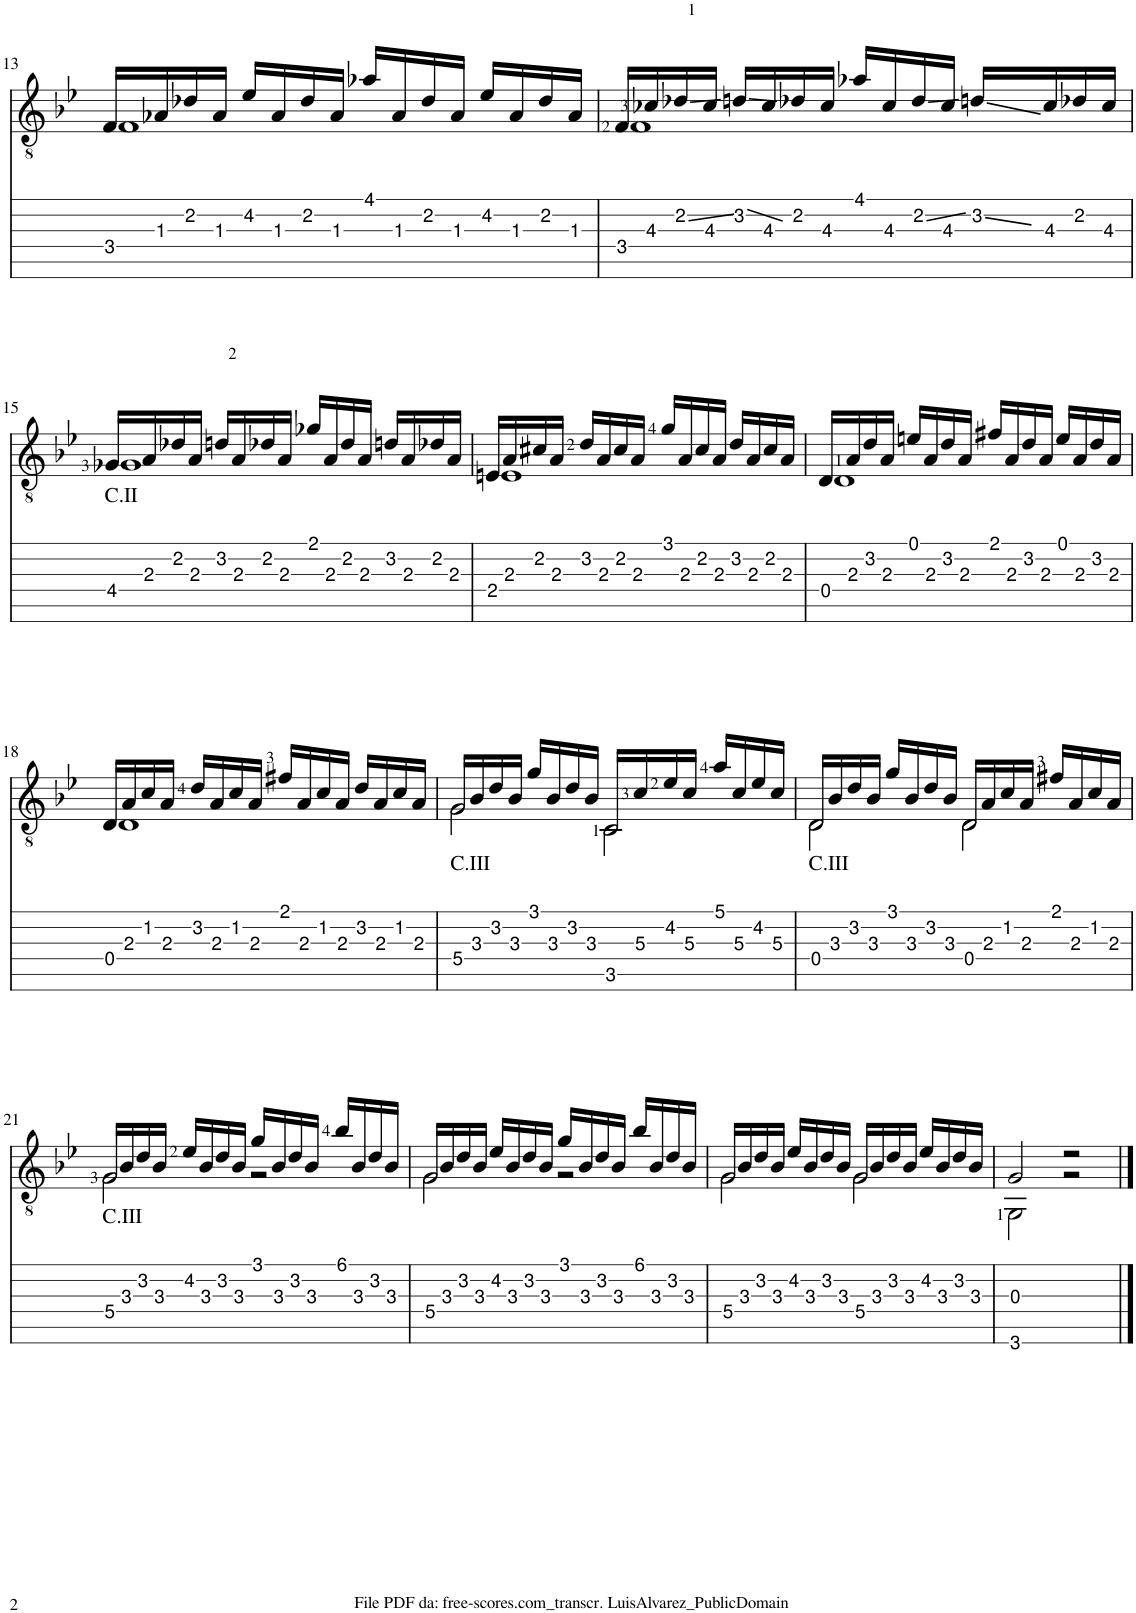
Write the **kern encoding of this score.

**kern	**kern
*part1	*part1
*staff2	*staff1
*I"Guitar	*
*I'Guit.	*
!!LO:PB:g=z
*	*clefGv2
*k[b-e-]	*k[b-e-]
*M4/4	*M4/4
=13	=13
*^	*^
16FLL	1F	16F/LL	1F
16A-J	.	16A-X/	.
16d-L	.	16d-X/	.
16A-JJ	.	16A-/JJ	.
16e-LL	.	16e-/LL	.
16A-J	.	16A-/	.
16d-L	.	16d-/	.
16A-JJ	.	16A-/JJ	.
16a-LL	.	16a-X/LL	.
16A-J	.	16A-/	.
16d-L	.	16d-/	.
16A-JJ	.	16A-/JJ	.
16e-LL	.	16e-/LL	.
16A-J	.	16A-/	.
16d-L	.	16d-/	.
16A-JJ	.	16A-/JJ	.
=14	=14	=14	=14
16FLL	1F	16F/LL	1F
16c-J	.	16c-X/	.
16d-L	.	16d-X/	.
16c-JJ	.	16c-/JJ	.
16dLL	.	16dn/LL	.
16c-J	.	16c-/	.
16d-L	.	16d-X/	.
16c-JJ	.	16c-/JJ	.
16a-LL	.	16a-X/LL	.
16c-J	.	16c-/	.
16d-L	.	16d-/	.
16c-JJ	.	16c-/JJ	.
16dLL	.	16dn/LL	.
16c-J	.	16c-/	.
16d-L	.	16d-X/	.
16c-JJ	.	16c-/JJ	.
!!LO:LB:g=z	!!
=15	=15	=15	=15
!LO:TX:a:t=C.II	!	!	!
16G-LL	1G-	16G-X/LL	1G-
16AJ	.	16A/	.
16d-L	.	16d-X/	.
16AJJ	.	16A/JJ	.
16dLL	.	16dn/LL	.
16AJ	.	16A/	.
16d-L	.	16d-X/	.
16AJJ	.	16A/JJ	.
16g-LL	.	16g-X/LL	.
16AJ	.	16A/	.
16d-L	.	16d-/	.
16AJJ	.	16A/JJ	.
16dLL	.	16dn/LL	.
16AJ	.	16A/	.
16d-L	.	16d-X/	.
16AJJ	.	16A/JJ	.
=16	=16	=16	=16
16ELL	1E	16En/LL	1E
16AJ	.	16A/	.
16c#L	.	16c#X/	.
16AJJ	.	16A/JJ	.
16dLL	.	16d/LL	.
16AJ	.	16A/	.
16c#L	.	16c#/	.
16AJJ	.	16A/JJ	.
16gLL	.	16g/LL	.
16AJ	.	16A/	.
16c#L	.	16c#/	.
16AJJ	.	16A/JJ	.
16dLL	.	16d/LL	.
16AJ	.	16A/	.
16c#L	.	16c#/	.
16AJJ	.	16A/JJ	.
=17	=17	=17	=17
16DLL	1D	16D/LL	1D
16AJ	.	16A/	.
16dL	.	16d/	.
16AJJ	.	16A/JJ	.
16eLL	.	16en/LL	.
16AJ	.	16A/	.
16dL	.	16d/	.
16AJJ	.	16A/JJ	.
16f#LL	.	16f#X/LL	.
16AJ	.	16A/	.
16dL	.	16d/	.
16AJJ	.	16A/JJ	.
16eLL	.	16e/LL	.
16AJ	.	16A/	.
16dL	.	16d/	.
16AJJ	.	16A/JJ	.
!!LO:LB:g=z	!!
=18	=18	=18	=18
16DLL	1D	16D/LL	1D
16AJ	.	16A/	.
16cL	.	16c/	.
16AJJ	.	16A/JJ	.
16dLL	.	16d/LL	.
16AJ	.	16A/	.
16cL	.	16c/	.
16AJJ	.	16A/JJ	.
16f#LL	.	16f#X/LL	.
16AJ	.	16A/	.
16cL	.	16c/	.
16AJJ	.	16A/JJ	.
16dLL	.	16d/LL	.
16AJ	.	16A/	.
16cL	.	16c/	.
16AJJ	.	16A/JJ	.
=19	=19	=19	=19
!LO:TX:a:t=C.III	!	!	!
!	!	!LO:N:head=open	!
16GLL	2G	16G/LL	2G\
16B-J	.	16B-/	.
16dL	.	16d/	.
16B-JJ	.	16B-/JJ	.
16gLL	.	16g/LL	.
16B-J	.	16B-/	.
16dL	.	16d/	.
16B-JJ	.	16B-/JJ	.
!	!	!LO:N:head=open	!
16CLL	2C	16C/LL	2C\
16cJ	.	16c/	.
16e-L	.	16e-/	.
16cJJ	.	16c/JJ	.
16aLL	.	16a/LL	.
16cJ	.	16c/	.
16e-L	.	16e-/	.
16cJJ	.	16c/JJ	.
=20	=20	=20	=20
!LO:TX:a:t=C.III	!	!	!
!	!	!LO:N:head=open	!
16DLL	2D	16D/LL	2D\
16B-J	.	16B-/	.
16dL	.	16d/	.
16B-JJ	.	16B-/JJ	.
16gLL	.	16g/LL	.
16B-J	.	16B-/	.
16dL	.	16d/	.
16B-JJ	.	16B-/JJ	.
!	!	!LO:N:head=open	!
16DLL	2D	16D/LL	2D\
16AJ	.	16A/	.
16cL	.	16c/	.
16AJJ	.	16A/JJ	.
16f#LL	.	16f#X/LL	.
16AJ	.	16A/	.
16cL	.	16c/	.
16AJJ	.	16A/JJ	.
!!LO:LB:g=z	!!
=21	=21	=21	=21
!LO:TX:a:t=C.III	!	!	!
!	!	!LO:N:head=open	!
16GLL	2G	16G/LL	2G\
16B-J	.	16B-/	.
16dL	.	16d/	.
16B-JJ	.	16B-/JJ	.
16e-LL	.	16e-/LL	.
16B-J	.	16B-/	.
16dL	.	16d/	.
16B-JJ	.	16B-/JJ	.
16gLL	2r	16g/LL	2r
16B-J	.	16B-/	.
16dL	.	16d/	.
16B-JJ	.	16B-/JJ	.
16b-LL	.	16b-/LL	.
16B-J	.	16B-/	.
16dL	.	16d/	.
16B-JJ	.	16B-/JJ	.
=22	=22	=22	=22
!	!	!LO:N:head=open	!
16GLL	2G	16G/LL	2G\
16B-J	.	16B-/	.
16dL	.	16d/	.
16B-JJ	.	16B-/JJ	.
16e-LL	.	16e-/LL	.
16B-J	.	16B-/	.
16dL	.	16d/	.
16B-JJ	.	16B-/JJ	.
16gLL	2r	16g/LL	2r
16B-J	.	16B-/	.
16dL	.	16d/	.
16B-JJ	.	16B-/JJ	.
16b-LL	.	16b-/LL	.
16B-J	.	16B-/	.
16dL	.	16d/	.
16B-JJ	.	16B-/JJ	.
=23	=23	=23	=23
!	!	!LO:N:head=open	!
16GLL	2G	16G/LL	2G\
16B-J	.	16B-/	.
16dL	.	16d/	.
16B-JJ	.	16B-/JJ	.
16e-LL	.	16e-/LL	.
16B-J	.	16B-/	.
16dL	.	16d/	.
16B-JJ	.	16B-/JJ	.
!	!	!LO:N:head=open	!
16GLL	2G	16G/LL	2G\
16B-J	.	16B-/	.
16dL	.	16d/	.
16B-JJ	.	16B-/JJ	.
16e-LL	.	16e-/LL	.
16B-J	.	16B-/	.
16dL	.	16d/	.
16B-JJ	.	16B-/JJ	.
=24	=24	=24	=24
2G	2GG	2G/	2GG\
2r	2r	2r	2r
*v	*v	*	*
*	*v	*v
==	==
*-	*-
